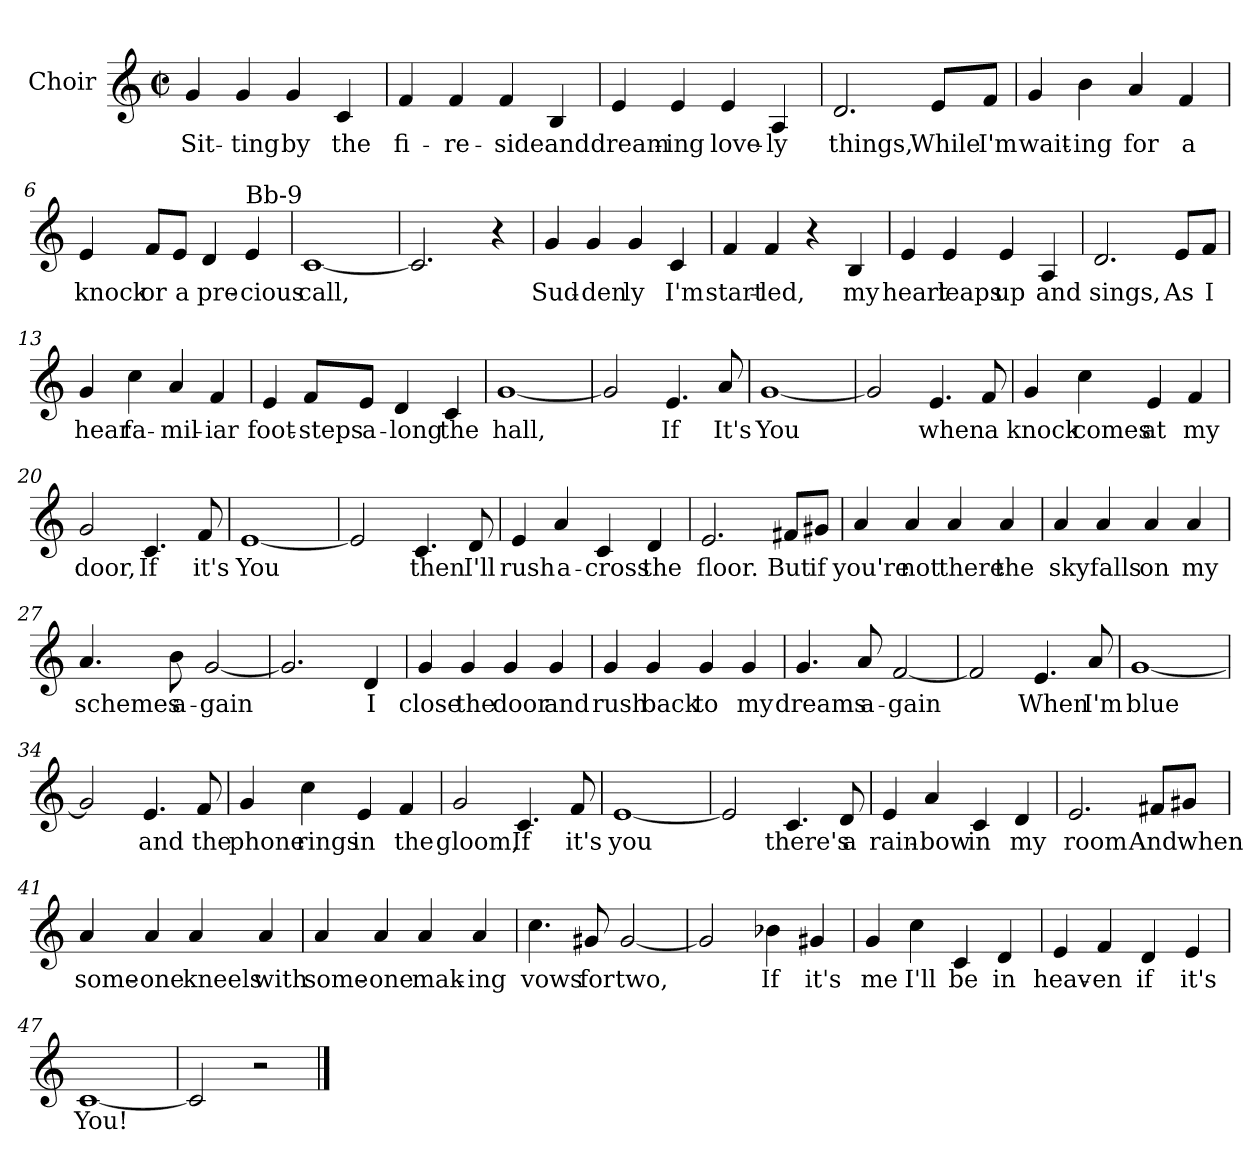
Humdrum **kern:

**kern	**text
*part1	*part1
*staff1	*staff1
*I"Choir	*
*I'Ch	*
*clefG2	*
*k[]	*
*C:	*
*M2/2	*
*met(c|)	*
=1	=1
4g/	Sit-
4g/	-ting
4g/	by
4c/	the
=2	=2
4f/	fi-
4f/	-re-
4f/	-side
4B/	and
=3	=3
4e/	dream-
4e/	-ing
4e/	love-
4A/	-ly
=4	=4
2.d/	things,
8e/L	While
8f/J	I'm
=5	=5
4g/	wait-
4b\	-ing
4a/	for
4f/	a
!!LO:LB:g=z
=6	=6
4e/	knock
8f/L	or
8e/J	a
4d/	pre-
!LO:TX:a:t=Bb-9	!
4e/	-cious
=7	=7
[1c	call,
=8	=8
2.c/]	.
4r	.
=9	=9
4g/	Sud-
4g/	-den
4g/	ly
4c/	I'm
=10	=10
4f/	start-
4f/	-led,
4r	.
4B/	my
!!LO:LB:g=z
=11	=11
4e/	heart
4e/	leaps
4e/	up
4A/	and
=12	=12
2.d/	sings,
8e/L	As
8f/J	I
=13	=13
4g/	hear
4cc\	fa-
4a/	-mil-
4f/	-iar
=14	=14
4e/	foot-
8f/L	-steps
8e/J	a-
4d/	-long
4c/	the
=15	=15
[1g	hall,
=16	=16
2g/]	.
4.e/	If
8a/	It's
!!LO:LB:g=z
=17	=17
[1g	You
=18	=18
2g/]	.
4.e/	when
8f/	a
=19	=19
4g/	knock
4cc\	comes
4e/	at
4f/	my
=20	=20
2g/	door,
4.c/	If
8f/	it's
=21	=21
[1e	You
=22	=22
2e/]	.
4.c/	then
8d/	I'll
!!LO:LB:g=z
=23	=23
4e/	rush
4a/	a-
4c/	-cross
4d/	the
=24	=24
2.e/	floor.
8f#X/L	But
8g#X/J	if
=25	=25
4a/	you're
4a/	not
4a/	there
4a/	the
=26	=26
4a/	sky
4a/	falls
4a/	on
4a/	my
=27	=27
4.a/	schemes
8b\	a-
[2g/	-gain
!!LO:LB:g=z
=28	=28
2.g/]	.
4d/	I
=29	=29
4g/	close
4g/	the
4g/	door
4g/	and
=30	=30
4g/	rush
4g/	back
4g/	to
4g/	my
=31	=31
4.g/	dreams
8a/	a-
[2f/	-gain
=32	=32
2f/]	.
4.e/	When
8a/	I'm
!!LO:LB:g=z
=33	=33
[1g	blue
=34	=34
2g/]	.
4.e/	and
8f/	the
=35	=35
4g/	phone
4cc\	rings
4e/	in
4f/	the
=36	=36
2g/	gloom,
4.c/	If
8f/	it's
=37	=37
[1e	you
!!LO:PB:g=z
=38	=38
2e/]	.
4.c/	there's
8d/	a
=39	=39
4e/	rain-
4a/	-bow
4c/	in
4d/	my
=40	=40
2.e/	room
8f#X/L	And
8g#X/J	when
=41	=41
4a/	some-
4a/	-one
4a/	kneels
4a/	with
=42	=42
4a/	some-
4a/	-one
4a/	mak-
4a/	-ing
!!LO:LB:g=z
=43	=43
4.cc\	vows
8g#X/	for
[2g#/	two,
=44	=44
2g#/]	.
4b-X\	If
4g#X/	it's
=45	=45
4g/	me
4cc\	I'll
4c/	be
4d/	in
=46	=46
4e/	heav-
4f/	-en
4d/	if
4e/	it's
=47	=47
[1c	You!
=48	=48
2c/]	.
2r	.
==	==
*-	*-
